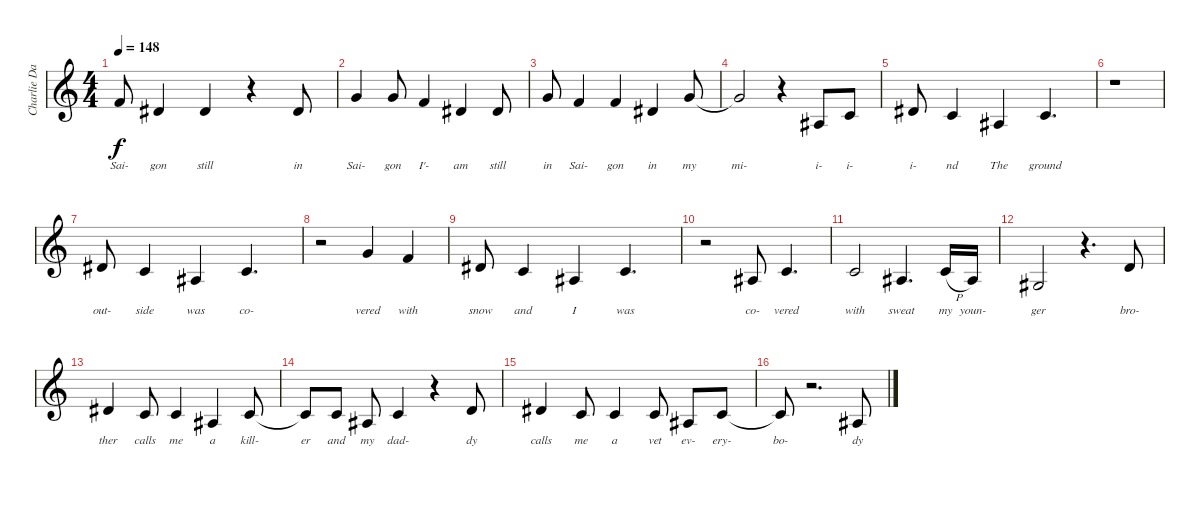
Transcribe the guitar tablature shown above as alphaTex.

\track ("Charlie Daniels Vocals" "Charlie Da") {instrument bassoon}
\staff {score}
\tuning (E4 B3 G3 D3 A2 E2) {hide}
\ts (4 4)
\tempo 148
\clef g2
\ks c
6.2.8{lyrics (0 "Sai-") lyrics (1 "") lyrics (2 "") lyrics (3 "") lyrics (4 "") dy f} 4.2.4{lyrics (0 "gon") lyrics (1 "") lyrics (2 "") lyrics (3 "") lyrics (4 "")} 4.2.4{lyrics (0 "still") lyrics (1 "") lyrics (2 "") lyrics (3 "") lyrics (4 "")} r.4 4.2.8{lyrics (0 "in") lyrics (1 "") lyrics (2 "") lyrics (3 "") lyrics (4 "")} |
3.1.4{lyrics (0 "Sai-") lyrics (1 "") lyrics (2 "") lyrics (3 "") lyrics (4 "")} 3.1.8{lyrics (0 "gon") lyrics (1 "") lyrics (2 "") lyrics (3 "") lyrics (4 "")} 6.2.4{lyrics (0 "I'-") lyrics (1 "") lyrics (2 "") lyrics (3 "") lyrics (4 "")} 4.2.4{lyrics (0 "am") lyrics (1 "") lyrics (2 "") lyrics (3 "") lyrics (4 "")} 4.2.8{lyrics (0 "still") lyrics (1 "") lyrics (2 "") lyrics (3 "") lyrics (4 "")} |
3.1.8{lyrics (0 "in") lyrics (1 "") lyrics (2 "") lyrics (3 "") lyrics (4 "")} 6.2.4{lyrics (0 "Sai-") lyrics (1 "") lyrics (2 "") lyrics (3 "") lyrics (4 "")} 6.2.4{lyrics (0 "gon") lyrics (1 "") lyrics (2 "") lyrics (3 "") lyrics (4 "")} 4.2.4{lyrics (0 "in") lyrics (1 "") lyrics (2 "") lyrics (3 "") lyrics (4 "")} 3.1.8{lyrics (0 "my") lyrics (1 "") lyrics (2 "") lyrics (3 "") lyrics (4 "")} |
3.1{t}.2{lyrics (0 "mi-") lyrics (1 "") lyrics (2 "") lyrics (3 "") lyrics (4 "")} r.4 3.3.8{lyrics (0 "i-") lyrics (1 "") lyrics (2 "") lyrics (3 "") lyrics (4 "")} 5.3.8{lyrics (0 "i-") lyrics (1 "") lyrics (2 "") lyrics (3 "") lyrics (4 "")} |
4.2.8{lyrics (0 "i-") lyrics (1 "") lyrics (2 "") lyrics (3 "") lyrics (4 "")} 5.3.4{lyrics (0 "nd") lyrics (1 "") lyrics (2 "") lyrics (3 "") lyrics (4 "")} 3.3.4{lyrics (0 "The") lyrics (1 "") lyrics (2 "") lyrics (3 "") lyrics (4 "")} 5.3.4{d lyrics (0 "ground") lyrics (1 "") lyrics (2 "") lyrics (3 "") lyrics (4 "")} |
r.1 |
4.2.8{lyrics (0 "out-") lyrics (1 "") lyrics (2 "") lyrics (3 "") lyrics (4 "")} 5.3.4{lyrics (0 "side") lyrics (1 "") lyrics (2 "") lyrics (3 "") lyrics (4 "")} 3.3.4{lyrics (0 "was") lyrics (1 "") lyrics (2 "") lyrics (3 "") lyrics (4 "")} 5.3.4{d lyrics (0 "co-") lyrics (1 "") lyrics (2 "") lyrics (3 "") lyrics (4 "")} |
r.2 3.1.4{lyrics (0 "vered") lyrics (1 "") lyrics (2 "") lyrics (3 "") lyrics (4 "")} 6.2.4{lyrics (0 "with") lyrics (1 "") lyrics (2 "") lyrics (3 "") lyrics (4 "")} |
4.2.8{lyrics (0 "snow") lyrics (1 "") lyrics (2 "") lyrics (3 "") lyrics (4 "")} 5.3.4{lyrics (0 "and") lyrics (1 "") lyrics (2 "") lyrics (3 "") lyrics (4 "")} 3.3.4{lyrics (0 "I") lyrics (1 "") lyrics (2 "") lyrics (3 "") lyrics (4 "")} 5.3.4{d lyrics (0 "was") lyrics (1 "") lyrics (2 "") lyrics (3 "") lyrics (4 "")} |
r.2 3.3.8{lyrics (0 "co-") lyrics (1 "") lyrics (2 "") lyrics (3 "") lyrics (4 "")} 5.3.4{d lyrics (0 "vered") lyrics (1 "") lyrics (2 "") lyrics (3 "") lyrics (4 "")} |
5.3.2{lyrics (0 "with") lyrics (1 "") lyrics (2 "") lyrics (3 "") lyrics (4 "")} 3.3.4{d lyrics (0 "sweat") lyrics (1 "") lyrics (2 "") lyrics (3 "") lyrics (4 "")} 5.3{h}.16{lyrics (0 "my") lyrics (1 "") lyrics (2 "") lyrics (3 "") lyrics (4 "")} 3.3.16{lyrics (0 "youn-") lyrics (1 "") lyrics (2 "") lyrics (3 "") lyrics (4 "")} |
6.4.2{lyrics (0 "ger") lyrics (1 "") lyrics (2 "") lyrics (3 "") lyrics (4 "")} r.4{d} 3.2.8{lyrics (0 "bro-") lyrics (1 "") lyrics (2 "") lyrics (3 "") lyrics (4 "")} |
4.2.4{lyrics (0 "ther") lyrics (1 "") lyrics (2 "") lyrics (3 "") lyrics (4 "")} 5.3.8{lyrics (0 "calls") lyrics (1 "") lyrics (2 "") lyrics (3 "") lyrics (4 "")} 5.3.4{lyrics (0 "me") lyrics (1 "") lyrics (2 "") lyrics (3 "") lyrics (4 "")} 3.3.4{lyrics (0 "a") lyrics (1 "") lyrics (2 "") lyrics (3 "") lyrics (4 "")} 5.3.8{lyrics (0 "kill-") lyrics (1 "") lyrics (2 "") lyrics (3 "") lyrics (4 "")} |
5.3{t}.8{lyrics (0 "er") lyrics (1 "") lyrics (2 "") lyrics (3 "") lyrics (4 "")} 5.3.8{lyrics (0 "and") lyrics (1 "") lyrics (2 "") lyrics (3 "") lyrics (4 "")} 3.3.8{lyrics (0 "my") lyrics (1 "") lyrics (2 "") lyrics (3 "") lyrics (4 "")} 5.3.4{lyrics (0 "dad-") lyrics (1 "") lyrics (2 "") lyrics (3 "") lyrics (4 "")} r.4 3.2.8{lyrics (0 "dy") lyrics (1 "") lyrics (2 "") lyrics (3 "") lyrics (4 "")} |
4.2.4{lyrics (0 "calls") lyrics (1 "") lyrics (2 "") lyrics (3 "") lyrics (4 "")} 5.3.8{lyrics (0 "me") lyrics (1 "") lyrics (2 "") lyrics (3 "") lyrics (4 "")} 5.3.4{lyrics (0 "a") lyrics (1 "") lyrics (2 "") lyrics (3 "") lyrics (4 "")} 5.3.8{lyrics (0 "vet") lyrics (1 "") lyrics (2 "") lyrics (3 "") lyrics (4 "")} 3.3.8{lyrics (0 "ev-") lyrics (1 "") lyrics (2 "") lyrics (3 "") lyrics (4 "")} 5.3.8{lyrics (0 "ery-") lyrics (1 "") lyrics (2 "") lyrics (3 "") lyrics (4 "")} |
5.3{t}.8{lyrics (0 "bo-") lyrics (1 "") lyrics (2 "") lyrics (3 "") lyrics (4 "")} r.2{d} 3.3.8{lyrics (0 "dy") lyrics (1 "") lyrics (2 "") lyrics (3 "") lyrics (4 "")}
